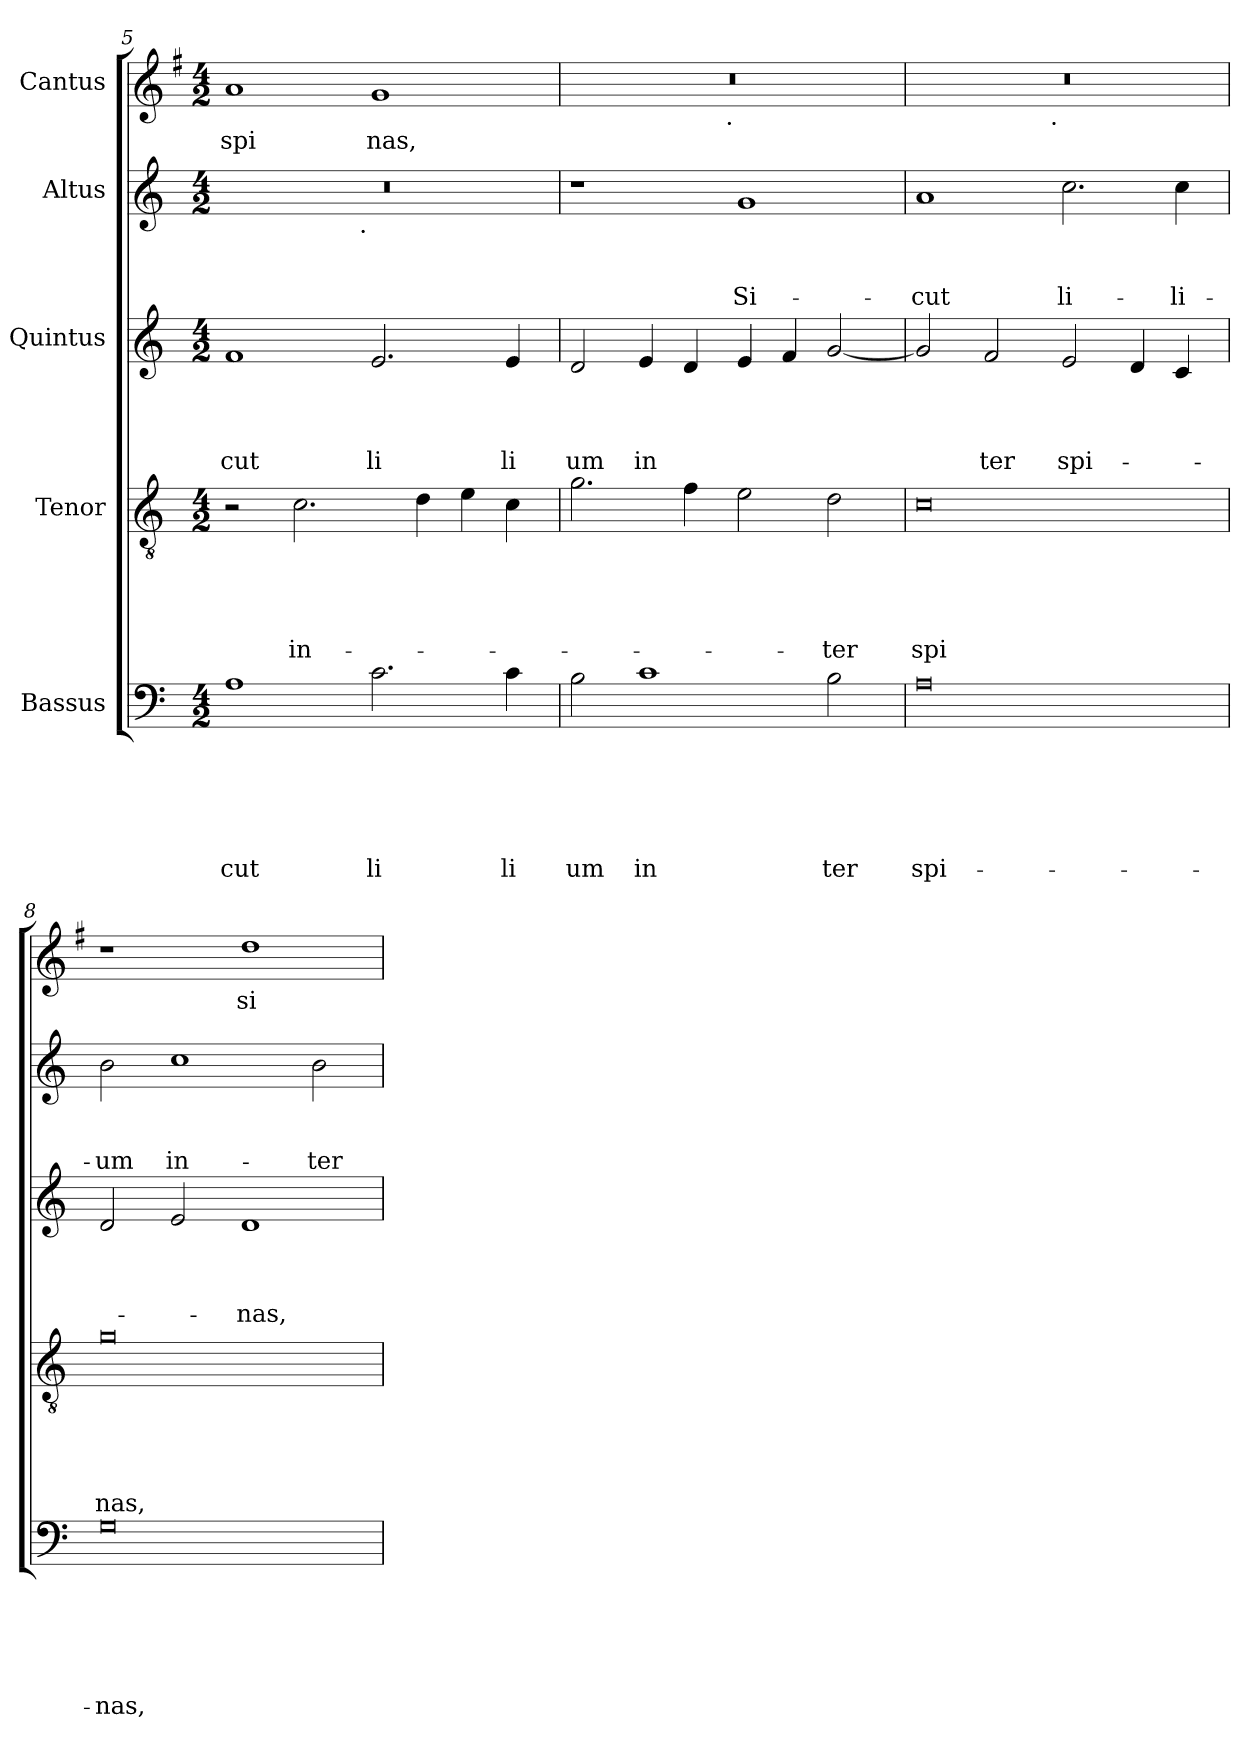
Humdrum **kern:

**kern	**text	**text	**text	**text	**text	**text	**kern	**text	**text	**text	**text	**text	**kern	**text	**text	**text	**text	**kern	**text	**text	**text	**kern	**text
*part5	*part5	*part5	*part5	*part5	*part5	*part5	*part4	*part4	*part4	*part4	*part4	*part4	*part3	*part3	*part3	*part3	*part3	*part2	*part2	*part2	*part2	*part1	*part1
*staff5	*staff5	*staff5	*staff5	*staff5	*staff5	*staff5	*staff4	*staff4	*staff4	*staff4	*staff4	*staff4	*staff3	*staff3	*staff3	*staff3	*staff3	*staff2	*staff2	*staff2	*staff2	*staff1	*staff1
*I"Bassus	*	*	*	*	*	*	*I"Tenor	*	*	*	*	*	*I"Quintus	*	*	*	*	*I"Altus	*	*	*	*I"Cantus	*
*clefF4	*	*	*	*	*	*	*clefGv2	*	*	*	*	*	*clefG2	*	*	*	*	*clefG2	*	*	*	*clefG2	*
*	*	*	*	*	*	*	*	*	*	*	*	*	*	*	*	*	*	*	*	*	*	*ITrd-3c-5	*
*k[]	*	*	*	*	*	*	*k[]	*	*	*	*	*	*k[]	*	*	*	*	*k[]	*	*	*	*k[]	*
*C:	*	*	*	*	*	*	*C:	*	*	*	*	*	*C:	*	*	*	*	*C:	*	*	*	*C:	*
*M4/2	*	*	*	*	*	*	*M4/2	*	*	*	*	*	*M4/2	*	*	*	*	*M4/2	*	*	*	*M4/2	*
=5	=5	=5	=5	=5	=5	=5	=5	=5	=5	=5	=5	=5	=5	=5	=5	=5	=5	=5	=5	=5	=5	=5	=5
!	!	!	!	!	!	!LO:LY:b	!	!	!	!	!	!	!	!	!	!	!LO:LY:b	!	!	!	!	!	!LO:LY:b
*	*	*	*	*	*	*	*	*	*	*	*	*	*	*	*	*	*	*^	*	*	*	*	*
1A	.	.	.	.	.	cut	2r	.	.	.	.	.	1f	.	.	.	cut	0r	2ryy	.	.	.	1dd<	spi
!	!	!	!	!	!	!	!	!	!	!	!	!LO:LY:b	!	!	!	!	!	!	!	!	!	!	!	!
.	.	.	.	.	.	.	2.c\	.	.	.	.	in-	.	.	.	.	.	.	4...ryy	.	.	.	.	.
!	!	!	!	!	!	!	!	!	!	!	!	!	!	!	!	!	!	!	!LO:TX:b:t=.	!	!	!	!	!
.	.	.	.	.	.	.	.	.	.	.	.	.	.	.	.	.	.	.	1ryy	.	.	.	.	.
!	!	!	!	!	!	!LO:LY:b	!	!	!	!	!	!	!	!	!	!	!LO:LY:b	!	!	!	!	!	!	!LO:LY:b
2.c\	.	.	.	.	.	li	.	.	.	.	.	.	2.e/	.	.	.	li	.	.	.	.	.	1cc	nas,
.	.	.	.	.	.	.	4d\	.	.	.	.	.	.	.	.	.	.	.	.	.	.	.	.	.
.	.	.	.	.	.	.	4e\	.	.	.	.	.	.	.	.	.	.	.	.	.	.	.	.	.
!	!	!	!	!	!	!LO:LY:b	!	!	!	!	!	!	!	!	!	!	!LO:LY:b	!	!	!	!	!	!	!
4c\	.	.	.	.	.	li	4c\	.	.	.	.	.	4e/	.	.	.	li	.	.	.	.	.	.	.
.	.	.	.	.	.	.	.	.	.	.	.	.	.	.	.	.	.	.	32ryy	.	.	.	.	.
=6	=6	=6	=6	=6	=6	=6	=6	=6	=6	=6	=6	=6	=6	=6	=6	=6	=6	=6	=6	=6	=6	=6	=6	=6
!	!	!	!	!	!	!LO:LY:b	!	!	!	!	!	!	!	!	!	!	!LO:LY:b	!	!	!	!	!	!	!
*	*	*	*	*	*	*	*	*	*	*	*	*	*	*	*	*	*	*v	*v	*	*	*	*^	*
2B\	.	.	.	.	.	um	2.g\	.	.	.	.	.	2d/	.	.	.	um	1r	.	.	.	0r	2ryy	.
!	!	!	!	!	!	!LO:LY:b	!	!	!	!	!	!	!	!	!	!	!LO:LY:b	!	!	!	!	!	!	!
1c	.	.	.	.	.	in	.	.	.	.	.	.	4e/	.	.	.	in	.	.	.	.	.	4...ryy	.
.	.	.	.	.	.	.	4f\	.	.	.	.	.	4d/	.	.	.	.	.	.	.	.	.	.	.
!	!	!	!	!	!	!	!	!	!	!	!	!	!	!	!	!	!	!	!	!	!	!	!LO:TX:b:t=.	!
.	.	.	.	.	.	.	.	.	.	.	.	.	.	.	.	.	.	.	.	.	.	.	1ryy	.
!	!	!	!	!	!	!	!	!	!	!	!	!	!	!	!	!	!	!	!	!	!LO:LY:b	!	!	!
.	.	.	.	.	.	.	2e\	.	.	.	.	.	4e/	.	.	.	.	1g	.	.	Si-	.	.	.
.	.	.	.	.	.	.	.	.	.	.	.	.	4f/	.	.	.	.	.	.	.	.	.	.	.
!	!	!	!	!	!	!LO:LY:b	!	!	!	!	!	!LO:LY:b	!	!	!	!	!	!	!	!	!	!	!	!
2B\	.	.	.	.	.	ter	2d\	.	.	.	.	-ter	[<2g/	.	.	.	.	.	.	.	.	.	.	.
.	.	.	.	.	.	.	.	.	.	.	.	.	.	.	.	.	.	.	.	.	.	.	32ryy	.
!!LO:LB:g=z	!!
=7	=7	=7	=7	=7	=7	=7	=7	=7	=7	=7	=7	=7	=7	=7	=7	=7	=7	=7	=7	=7	=7	=7	=7	=7
!	!	!	!	!	!	!LO:LY:b	!	!	!	!	!	!LO:LY:b	!	!	!	!	!	!	!	!	!LO:LY:b	!	!	!
0A	.	.	.	.	.	spi-	0c	.	.	.	.	spi	2g/]	.	.	.	.	1a	.	.	-cut	0r	2ryy	.
!	!	!	!	!	!	!	!	!	!	!	!	!	!	!	!	!	!LO:LY:b	!	!	!	!	!	!	!
.	.	.	.	.	.	.	.	.	.	.	.	.	2f/	.	.	.	ter	.	.	.	.	.	4...ryy	.
!	!	!	!	!	!	!	!	!	!	!	!	!	!	!	!	!	!	!	!	!	!	!	!LO:TX:b:t=.	!
.	.	.	.	.	.	.	.	.	.	.	.	.	.	.	.	.	.	.	.	.	.	.	1ryy	.
!	!	!	!	!	!	!	!	!	!	!	!	!	!	!	!	!	!LO:LY:b	!	!	!	!LO:LY:b	!	!	!
.	.	.	.	.	.	.	.	.	.	.	.	.	2e/	.	.	.	spi-	2.cc\	.	.	li-	.	.	.
.	.	.	.	.	.	.	.	.	.	.	.	.	4d/	.	.	.	.	.	.	.	.	.	.	.
!	!	!	!	!	!	!	!	!	!	!	!	!	!	!	!	!	!	!	!	!	!LO:LY:b	!	!	!
.	.	.	.	.	.	.	.	.	.	.	.	.	4c/	.	.	.	.	4cc\	.	.	-li-	.	.	.
.	.	.	.	.	.	.	.	.	.	.	.	.	.	.	.	.	.	.	.	.	.	.	32ryy	.
=8	=8	=8	=8	=8	=8	=8	=8	=8	=8	=8	=8	=8	=8	=8	=8	=8	=8	=8	=8	=8	=8	=8	=8	=8
!	!	!	!	!	!	!LO:LY:b	!	!	!	!	!	!LO:LY:b	!	!	!	!	!	!	!	!	!LO:LY:b	!	!	!
*	*	*	*	*	*	*	*	*	*	*	*	*	*	*	*	*	*	*	*	*	*	*v	*v	*
0G	.	.	.	.	.	-nas,	0g	.	.	.	.	nas,	2d/	.	.	.	.	2b\	.	.	-um	1r	.
!	!	!	!	!	!	!	!	!	!	!	!	!	!	!	!	!	!	!	!	!	!LO:LY:b	!	!
.	.	.	.	.	.	.	.	.	.	.	.	.	2e/	.	.	.	.	1cc	.	.	in-	.	.
!	!	!	!	!	!	!	!	!	!	!	!	!	!	!	!	!	!LO:LY:b	!	!	!	!	!	!LO:LY:b
.	.	.	.	.	.	.	.	.	.	.	.	.	1d	.	.	.	-nas,	.	.	.	.	1gg	si-
!	!	!	!	!	!	!	!	!	!	!	!	!	!	!	!	!	!	!	!	!	!LO:LY:b	!	!
.	.	.	.	.	.	.	.	.	.	.	.	.	.	.	.	.	.	2b\	.	.	-ter	.	.
=	=	=	=	=	=	=	=	=	=	=	=	=	=	=	=	=	=	=	=	=	=	=	=
*-	*-	*-	*-	*-	*-	*-	*-	*-	*-	*-	*-	*-	*-	*-	*-	*-	*-	*-	*-	*-	*-	*-	*-
